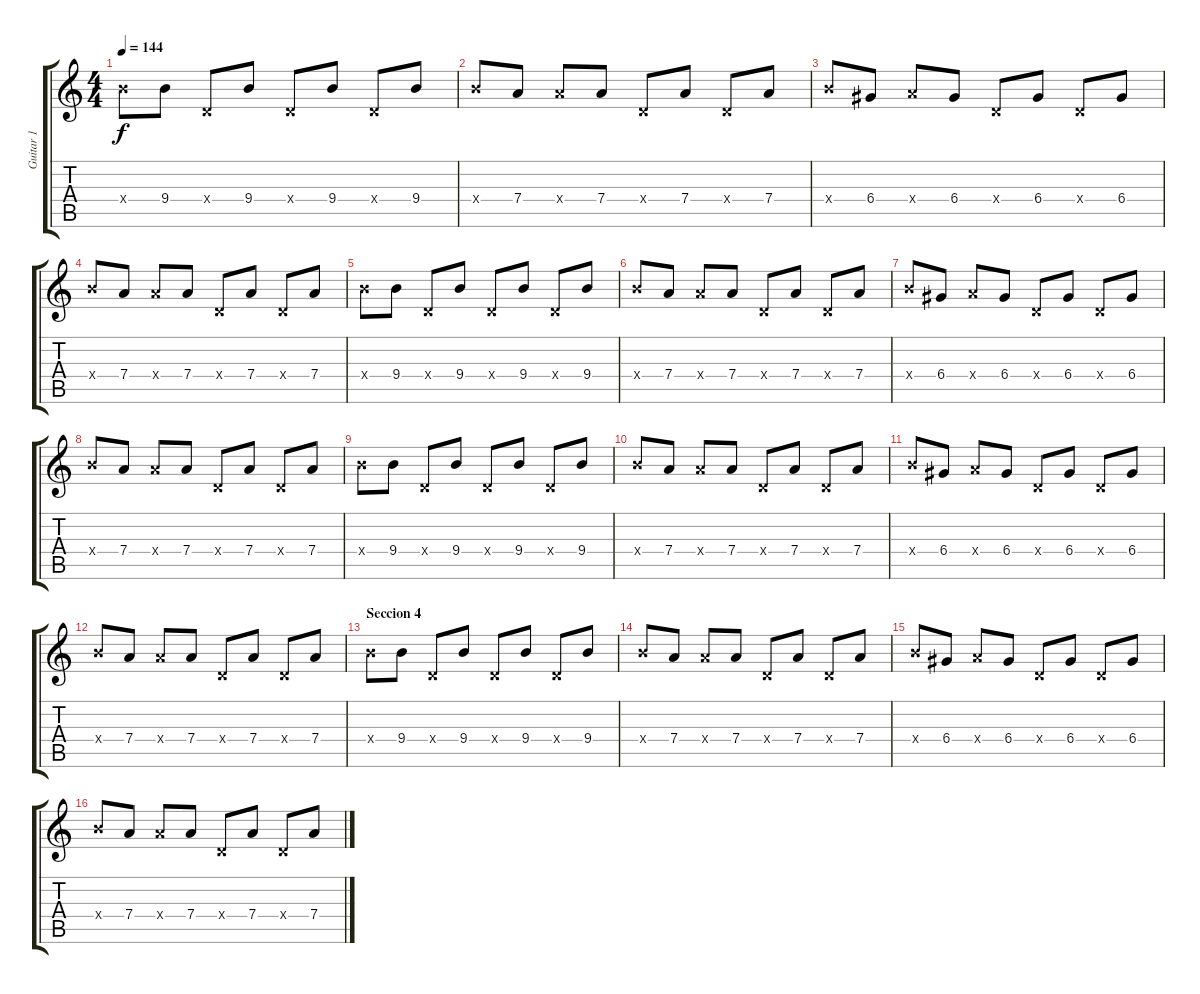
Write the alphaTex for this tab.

\track ("Guitar 1" "Guitar 1") {instrument electricguitarclean}
\staff {score tabs}
\tuning (E4 B3 G3 D3 A2 E2) {hide}
\ts (4 4)
\tempo 144
\clef g2
\ks c
9.4{x}.8{dy f} 9.4.8 0.4{x}.8 9.4.8 0.4{x}.8 9.4.8 0.4{x}.8 9.4.8 |
9.4{x}.8 7.4.8 7.4{x}.8 7.4.8 0.4{x}.8 7.4.8 0.4{x}.8 7.4.8 |
9.4{x}.8 6.4.8 7.4{x}.8 6.4.8 0.4{x}.8 6.4.8 0.4{x}.8 6.4.8 |
9.4{x}.8 7.4.8 7.4{x}.8 7.4.8 0.4{x}.8 7.4.8 0.4{x}.8 7.4.8 |
9.4{x}.8 9.4.8 0.4{x}.8 9.4.8 0.4{x}.8 9.4.8 0.4{x}.8 9.4.8 |
9.4{x}.8 7.4.8 7.4{x}.8 7.4.8 0.4{x}.8 7.4.8 0.4{x}.8 7.4.8 |
9.4{x}.8 6.4.8 7.4{x}.8 6.4.8 0.4{x}.8 6.4.8 0.4{x}.8 6.4.8 |
9.4{x}.8 7.4.8 7.4{x}.8 7.4.8 0.4{x}.8 7.4.8 0.4{x}.8 7.4.8 |
9.4{x}.8 9.4.8 0.4{x}.8 9.4.8 0.4{x}.8 9.4.8 0.4{x}.8 9.4.8 |
9.4{x}.8 7.4.8 7.4{x}.8 7.4.8 0.4{x}.8 7.4.8 0.4{x}.8 7.4.8 |
9.4{x}.8 6.4.8 7.4{x}.8 6.4.8 0.4{x}.8 6.4.8 0.4{x}.8 6.4.8 |
9.4{x}.8 7.4.8 7.4{x}.8 7.4.8 0.4{x}.8 7.4.8 0.4{x}.8 7.4.8 |
\section ("" "Seccion 4")
9.4{x}.8 9.4.8 0.4{x}.8 9.4.8 0.4{x}.8 9.4.8 0.4{x}.8 9.4.8 |
9.4{x}.8 7.4.8 7.4{x}.8 7.4.8 0.4{x}.8 7.4.8 0.4{x}.8 7.4.8 |
9.4{x}.8 6.4.8 7.4{x}.8 6.4.8 0.4{x}.8 6.4.8 0.4{x}.8 6.4.8 |
9.4{x}.8 7.4.8 7.4{x}.8 7.4.8 0.4{x}.8 7.4.8 0.4{x}.8 7.4.8
